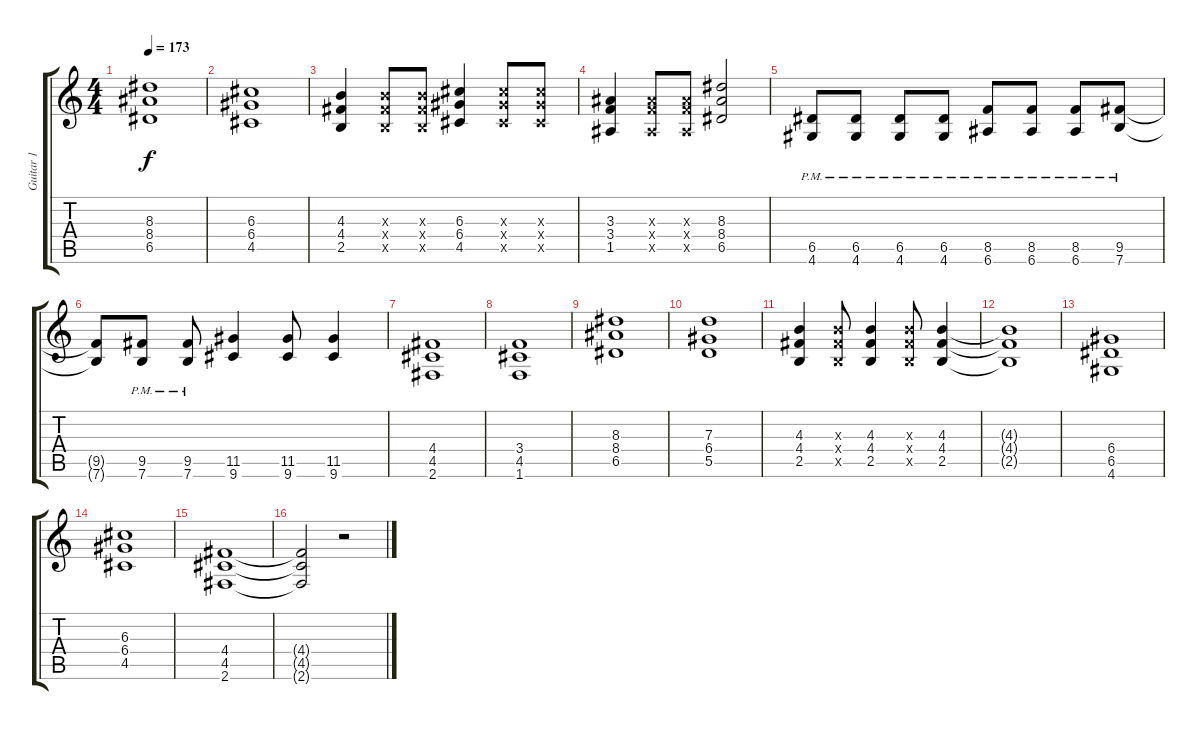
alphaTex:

\track ("Guitar 1" "Guitar 1") {instrument distortionguitar}
\staff {score tabs}
\tuning (E4 B3 G3 D3 A2 E2) {hide}
\ts (4 4)
\tempo 173
\clef g2
\ks c
(8.3 8.4 6.5).1{dy f} |
(6.3 6.4 4.5).1 |
(4.3 4.4 2.5).4 (4.3{x} 4.4{x} 2.5{x}).8 (4.3{x} 4.4{x} 2.5{x}).8 (6.3 6.4 4.5).4 (6.3{x} 6.4{x} 4.5{x}).8 (6.3{x} 6.4{x} 4.5{x}).8 |
(3.3 3.4 1.5).4 (3.3{x} 3.4{x} 1.5{x}).8 (3.3{x} 3.4{x} 1.5{x}).8 (8.3 8.4 6.5).2 |
(6.5{pm} 4.6{pm}).8 (6.5{pm} 4.6{pm}).8 (6.5{pm} 4.6{pm}).8 (6.5{pm} 4.6{pm}).8 (8.5{pm} 6.6{pm}).8 (8.5{pm} 6.6{pm}).8 (8.5{pm} 6.6{pm}).8 (9.5{pm} 7.6{pm}).8 |
(9.5{t} 7.6{t}).8 (9.5{pm} 7.6{pm}).8 (9.5{pm} 7.6{pm}).8 (11.5 9.6).4 (11.5 9.6).8 (11.5 9.6).4 |
(4.4 4.5 2.6).1 |
(3.4 4.5 1.6).1 |
(8.3 8.4 6.5).1 |
(7.3 6.4 5.5).1 |
(4.3 4.4 2.5).4 (4.3{x} 4.4{x} 2.5{x}).8 (4.3 4.4 2.5).4 (4.3{x} 4.4{x} 2.5{x}).8 (4.3 4.4 2.5).4 |
(4.3{t} 4.4{t} 2.5{t}).1 |
(6.4 6.5 4.6).1 |
(6.3 6.4 4.5).1 |
(4.4 4.5 2.6).1 |
(4.4{t} 4.5{t} 2.6{t}).2 r.2
